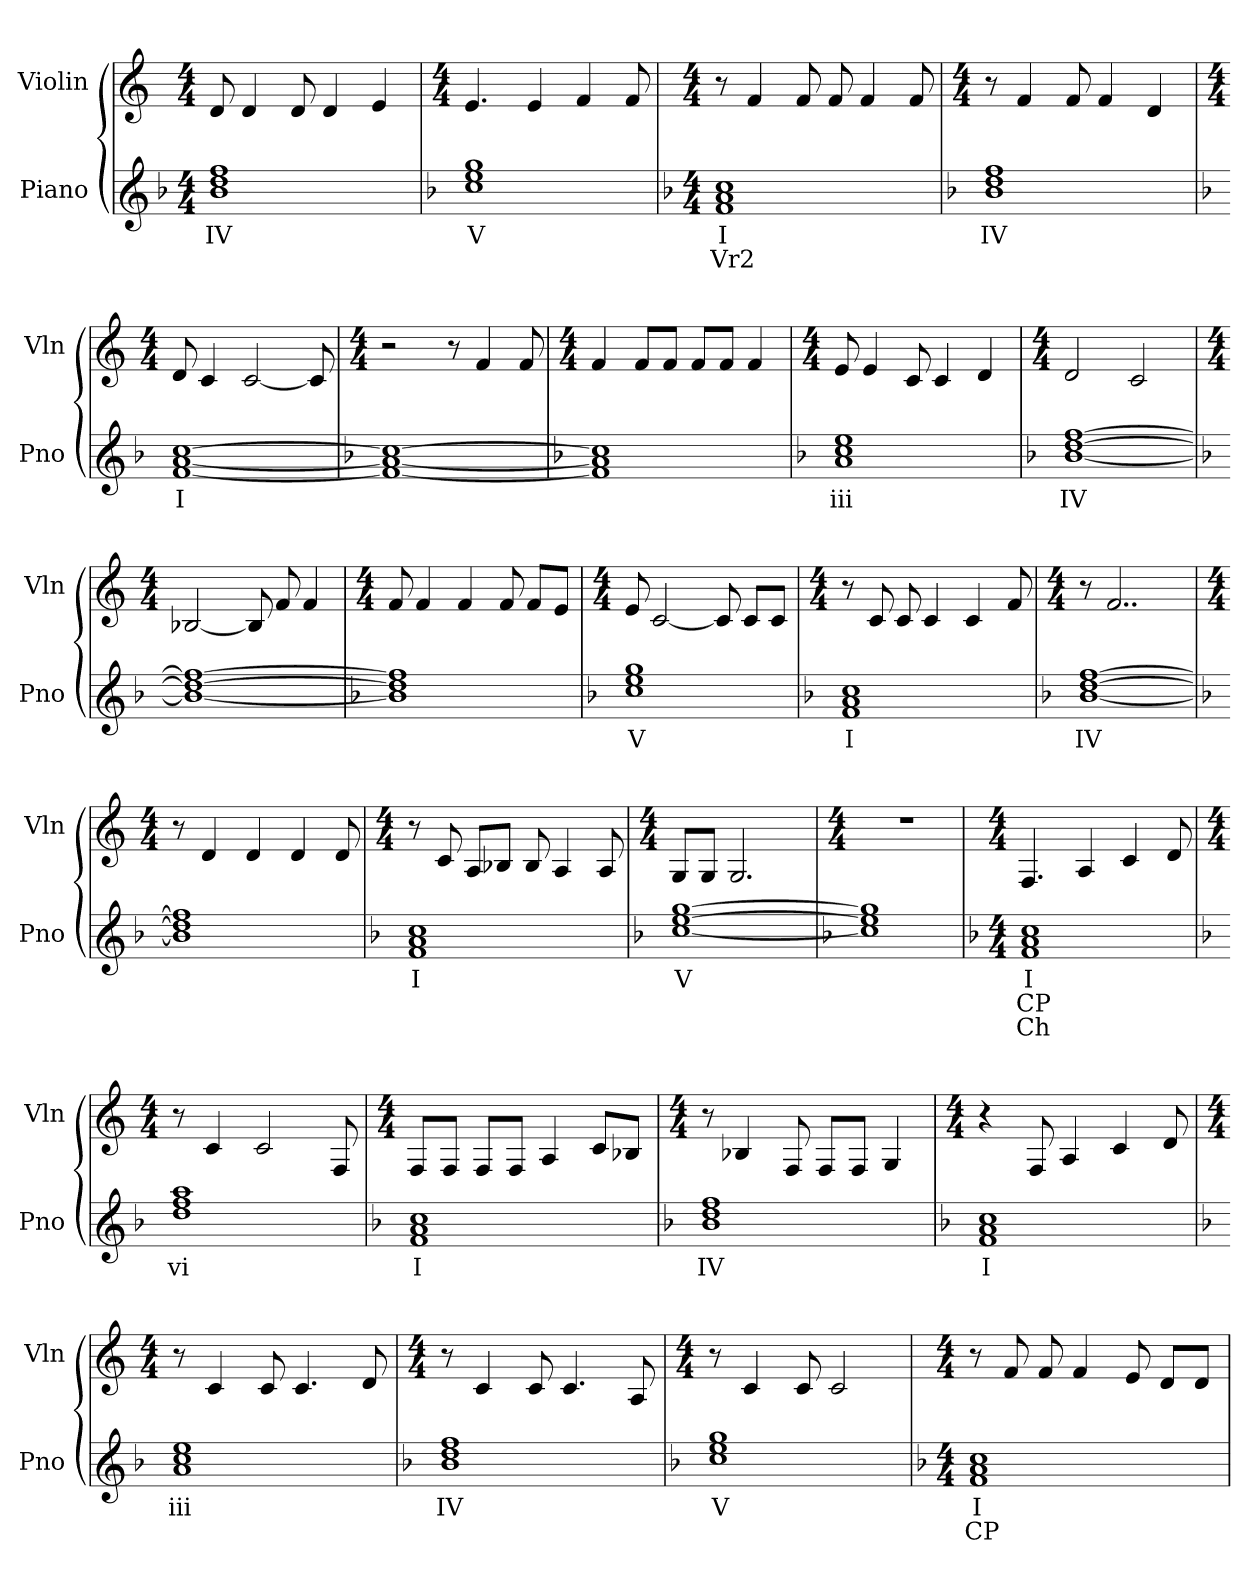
**kern	**text	**text	**text	**kern
*part2	*part2	*part2	*part2	*part1
*staff2	*staff2	*staff2	*staff2	*staff1
*I"Piano	*	*	*	*I"Violin
*I'Pno	*	*	*	*I'Vln
*k[b-]	*	*	*	*
*F:	*	*	*	*
*M4/4	*	*	*	*M4/4
=	=	=	=	=
1b- 1dd 1ff	IV	.	.	8d
.	.	.	.	4d
.	.	.	.	8d
.	.	.	.	4d
.	.	.	.	4e
=	=	=	=	=
*k[b-]	*	*	*	*
*F:	*	*	*	*
*	*	*	*	*M4/4
1cc 1ee 1gg	V	.	.	4.e
.	.	.	.	4e
.	.	.	.	4f
.	.	.	.	8f
=	=	=	=	=
*k[b-]	*	*	*	*
*F:	*	*	*	*
*M4/4	*	*	*	*M4/4
1f 1a 1cc	I	Vr2	.	8r
.	.	.	.	4f
.	.	.	.	8f
.	.	.	.	8f
.	.	.	.	4f
.	.	.	.	8f
=	=	=	=	=
*k[b-]	*	*	*	*
*F:	*	*	*	*
*	*	*	*	*M4/4
1b- 1dd 1ff	IV	.	.	8r
.	.	.	.	4f
.	.	.	.	8f
.	.	.	.	4f
.	.	.	.	4d
=	=	=	=	=
*k[b-]	*	*	*	*
*F:	*	*	*	*
*	*	*	*	*M4/4
[1f [1a [1cc	I	.	.	8d
.	.	.	.	4c
.	.	.	.	[2c
.	.	.	.	8c]
=	=	=	=	=
*k[b-]	*	*	*	*
*F:	*	*	*	*
*	*	*	*	*M4/4
1f_ 1a_ 1cc_	.	.	.	2r
.	.	.	.	8r
.	.	.	.	4f
.	.	.	.	8f
=	=	=	=	=
*k[b-]	*	*	*	*
*F:	*	*	*	*
*	*	*	*	*M4/4
1f] 1a] 1cc]	.	.	.	4f
.	.	.	.	8fL
.	.	.	.	8fJ
.	.	.	.	8fL
.	.	.	.	8fJ
.	.	.	.	4f
=	=	=	=	=
*k[b-]	*	*	*	*
*F:	*	*	*	*
*	*	*	*	*M4/4
1a 1cc 1ee	iii	.	.	8e
.	.	.	.	4e
.	.	.	.	8c
.	.	.	.	4c
.	.	.	.	4d
=	=	=	=	=
*k[b-]	*	*	*	*
*F:	*	*	*	*
*	*	*	*	*M4/4
[1b- [1dd [1ff	IV	.	.	2d
.	.	.	.	2c
=	=	=	=	=
*k[b-]	*	*	*	*
*F:	*	*	*	*
*	*	*	*	*M4/4
1b-_ 1dd_ 1ff_	.	.	.	[2B-X
.	.	.	.	8B-]
.	.	.	.	8f
.	.	.	.	4f
=	=	=	=	=
*k[b-]	*	*	*	*
*F:	*	*	*	*
*	*	*	*	*M4/4
1b-] 1dd] 1ff]	.	.	.	8f
.	.	.	.	4f
.	.	.	.	4f
.	.	.	.	8f
.	.	.	.	8fL
.	.	.	.	8eJ
=	=	=	=	=
*k[b-]	*	*	*	*
*F:	*	*	*	*
*	*	*	*	*M4/4
1cc 1ee 1gg	V	.	.	8e
.	.	.	.	[2c
.	.	.	.	8c]
.	.	.	.	8cL
.	.	.	.	8cJ
=	=	=	=	=
*k[b-]	*	*	*	*
*F:	*	*	*	*
*	*	*	*	*M4/4
1f 1a 1cc	I	.	.	8r
.	.	.	.	8c
.	.	.	.	8c
.	.	.	.	4c
.	.	.	.	4c
.	.	.	.	8f
=	=	=	=	=
*k[b-]	*	*	*	*
*F:	*	*	*	*
*	*	*	*	*M4/4
[1b- [1dd [1ff	IV	.	.	8r
.	.	.	.	2..f
=	=	=	=	=
*k[b-]	*	*	*	*
*F:	*	*	*	*
*	*	*	*	*M4/4
1b-] 1dd] 1ff]	.	.	.	8r
.	.	.	.	4d
.	.	.	.	4d
.	.	.	.	4d
.	.	.	.	8d
=	=	=	=	=
*k[b-]	*	*	*	*
*F:	*	*	*	*
*	*	*	*	*M4/4
1f 1a 1cc	I	.	.	8r
.	.	.	.	8c
.	.	.	.	8AL
.	.	.	.	8B-XJ
.	.	.	.	8B-
.	.	.	.	4A
.	.	.	.	8A
=	=	=	=	=
*k[b-]	*	*	*	*
*F:	*	*	*	*
*	*	*	*	*M4/4
[1cc [1ee [1gg	V	.	.	8GL
.	.	.	.	8GJ
.	.	.	.	2.G
=	=	=	=	=
*k[b-]	*	*	*	*
*F:	*	*	*	*
*	*	*	*	*M4/4
1cc] 1ee] 1gg]	.	.	.	1r
=	=	=	=	=
*k[b-]	*	*	*	*
*F:	*	*	*	*
*M4/4	*	*	*	*M4/4
1f 1a 1cc	I	CP	Ch	4.F
.	.	.	.	4A
.	.	.	.	4c
.	.	.	.	8d
=	=	=	=	=
*k[b-]	*	*	*	*
*F:	*	*	*	*
*	*	*	*	*M4/4
1dd 1ff 1aa	vi	.	.	8r
.	.	.	.	4c
.	.	.	.	2c
.	.	.	.	8F
=	=	=	=	=
*k[b-]	*	*	*	*
*F:	*	*	*	*
*	*	*	*	*M4/4
1f 1a 1cc	I	.	.	8FL
.	.	.	.	8FJ
.	.	.	.	8FL
.	.	.	.	8FJ
.	.	.	.	4A
.	.	.	.	8cL
.	.	.	.	8B-XJ
=	=	=	=	=
*k[b-]	*	*	*	*
*F:	*	*	*	*
*	*	*	*	*M4/4
1b- 1dd 1ff	IV	.	.	8r
.	.	.	.	4B-X
.	.	.	.	8F
.	.	.	.	8FL
.	.	.	.	8FJ
.	.	.	.	4G
=	=	=	=	=
*k[b-]	*	*	*	*
*F:	*	*	*	*
*	*	*	*	*M4/4
1f 1a 1cc	I	.	.	4r
.	.	.	.	8F
.	.	.	.	4A
.	.	.	.	4c
.	.	.	.	8d
=	=	=	=	=
*k[b-]	*	*	*	*
*F:	*	*	*	*
*	*	*	*	*M4/4
1a 1cc 1ee	iii	.	.	8r
.	.	.	.	4c
.	.	.	.	8c
.	.	.	.	4.c
.	.	.	.	8d
=	=	=	=	=
*k[b-]	*	*	*	*
*F:	*	*	*	*
*	*	*	*	*M4/4
1b- 1dd 1ff	IV	.	.	8r
.	.	.	.	4c
.	.	.	.	8c
.	.	.	.	4.c
.	.	.	.	8A
=	=	=	=	=
*k[b-]	*	*	*	*
*F:	*	*	*	*
*	*	*	*	*M4/4
1cc 1ee 1gg	V	.	.	8r
.	.	.	.	4c
.	.	.	.	8c
.	.	.	.	2c
=	=	=	=	=
*k[b-]	*	*	*	*
*F:	*	*	*	*
*M4/4	*	*	*	*M4/4
1f 1a 1cc	I	CP	.	8r
.	.	.	.	8f
.	.	.	.	8f
.	.	.	.	4f
.	.	.	.	8e
.	.	.	.	8dL
.	.	.	.	8dJ
=	=	=	=	=
*-	*-	*-	*-	*-
